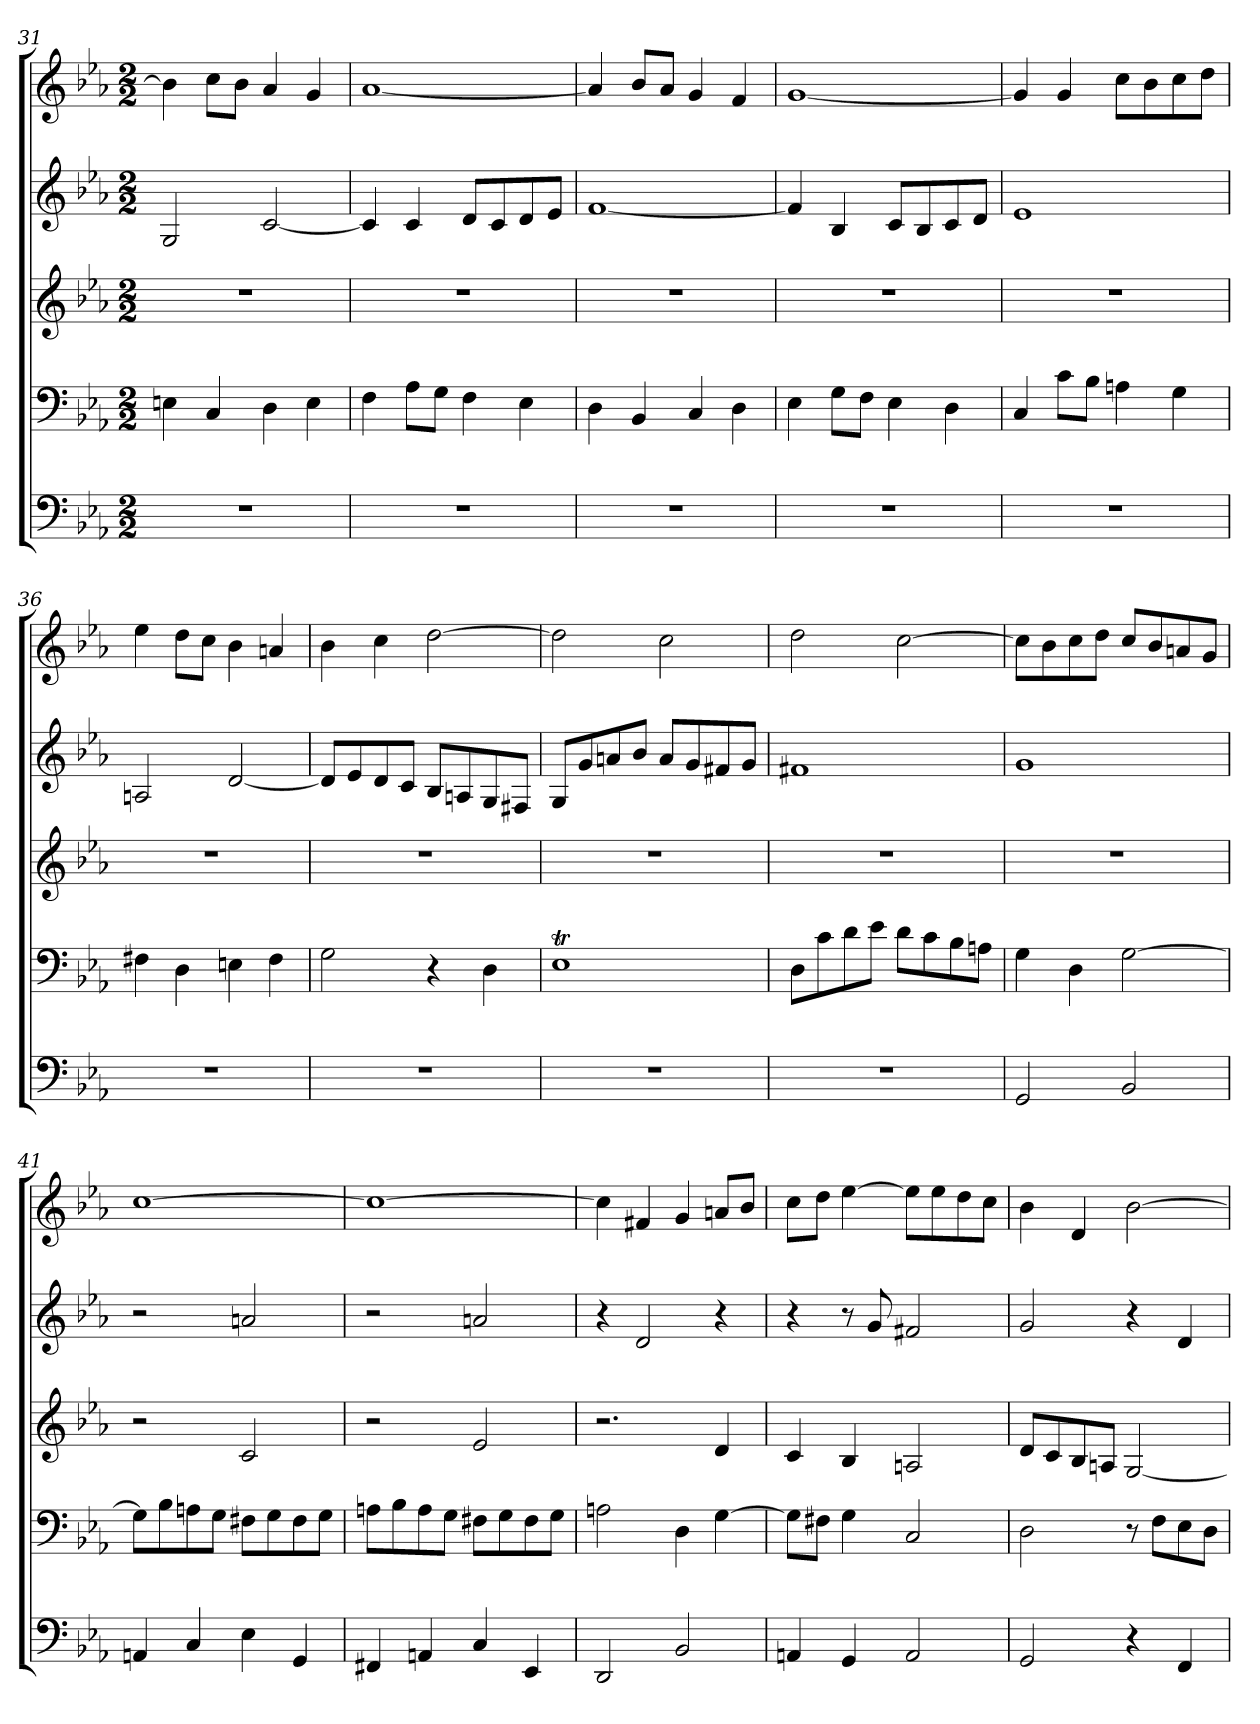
**kern	**kern	**kern	**kern	**kern
*part5	*part4	*part3	*part2	*part1
*staff5	*staff4	*staff3	*staff2	*staff1
*k[b-e-a-]	*k[b-e-a-]	*k[b-e-a-]	*k[b-e-a-]	*k[b-e-a-]
*M2/2	*M2/2	*M2/2	*M2/2	*M2/2
=31	=31	=31	=31	=31
1r	4En	1r	2G	4b-]
.	4C	.	.	8ccL
.	.	.	.	8b-J
.	4D	.	[2c	4a-
.	4E	.	.	4g
=32	=32	=32	=32	=32
1r	4F	1r	4c]	[1a-
.	8A-L	.	4c	.
.	8GJ	.	.	.
.	4F	.	8dL	.
.	.	.	8c	.
.	4E-	.	8d	.
.	.	.	8e-J	.
=33	=33	=33	=33	=33
1r	4D	1r	[1f	4a-]
.	4BB-	.	.	8b-L
.	.	.	.	8a-J
.	4C	.	.	4g
.	4D	.	.	4f
=34	=34	=34	=34	=34
1r	4E-	1r	4f]	[1g
.	8GL	.	4B-	.
.	8FJ	.	.	.
.	4E-	.	8cL	.
.	.	.	8B-	.
.	4D	.	8c	.
.	.	.	8dJ	.
=35	=35	=35	=35	=35
1r	4C	1r	1e-	4g]
.	8cL	.	.	4g
.	8B-J	.	.	.
.	4An	.	.	8ccL
.	.	.	.	8b-
.	4G	.	.	8cc
.	.	.	.	8ddJ
=36	=36	=36	=36	=36
1r	4F#X	1r	2An	4ee-
.	4D	.	.	8ddL
.	.	.	.	8ccJ
.	4En	.	[2d	4b-
.	4F#	.	.	4an
=37	=37	=37	=37	=37
1r	2G	1r	8dL]	4b-
.	.	.	8e-	.
.	.	.	8d	4cc
.	.	.	8cJ	.
.	4r	.	8B-L	[2dd
.	.	.	8An	.
.	4D	.	8G	.
.	.	.	8F#XJ	.
=38	=38	=38	=38	=38
1r	1E-T	1r	8GL	2dd]
.	.	.	8g	.
.	.	.	8an	.
.	.	.	8b-J	.
.	.	.	8aL	2cc
.	.	.	8g	.
.	.	.	8f#X	.
.	.	.	8gJ	.
=39	=39	=39	=39	=39
1r	8DL	1r	1f#X	2dd
.	8c	.	.	.
.	8d	.	.	.
.	8e-J	.	.	.
.	8dL	.	.	[2cc
.	8c	.	.	.
.	8B-	.	.	.
.	8AnJ	.	.	.
=40	=40	=40	=40	=40
2GG	4G	1r	1g	8ccL]
.	.	.	.	8b-
.	4D	.	.	8cc
.	.	.	.	8ddJ
2BB-	[2G	.	.	8ccL
.	.	.	.	8b-
.	.	.	.	8an
.	.	.	.	8gJ
=41	=41	=41	=41	=41
4AAn	8GL]	2r	2r	[1cc
.	8B-	.	.	.
4C	8An	.	.	.
.	8GJ	.	.	.
4E-	8F#XL	2c	2an	.
.	8G	.	.	.
4GG	8F#	.	.	.
.	8GJ	.	.	.
=42	=42	=42	=42	=42
4FF#X	8AnL	2r	2r	1cc_
.	8B-	.	.	.
4AAn	8A	.	.	.
.	8GJ	.	.	.
4C	8F#XL	2e-	2an	.
.	8G	.	.	.
4EE-	8F#	.	.	.
.	8GJ	.	.	.
=43	=43	=43	=43	=43
2DD	2An	2.r	4r	4cc]
.	.	.	2d	4f#X
2BB-	4D	.	.	4g
.	[4G	4d	4r	8anL
.	.	.	.	8b-J
=44	=44	=44	=44	=44
4AAn	8GL]	4c	4r	8ccL
.	8F#XJ	.	.	8ddJ
4GG	4G	4B-	8r	[4ee-
.	.	.	8g	.
2AA	2C	2An	2f#X	8ee-L]
.	.	.	.	8ee-
.	.	.	.	8dd
.	.	.	.	8ccJ
=45	=45	=45	=45	=45
2GG	2D	8dL	2g	4b-
.	.	8c	.	.
.	.	8B-	.	4d
.	.	8AnJ	.	.
4r	8r	[2G	4r	[2b-
.	8FL	.	.	.
4FF	8E-	.	4d	.
.	8DJ	.	.	.
=	=	=	=	=
*-	*-	*-	*-	*-
